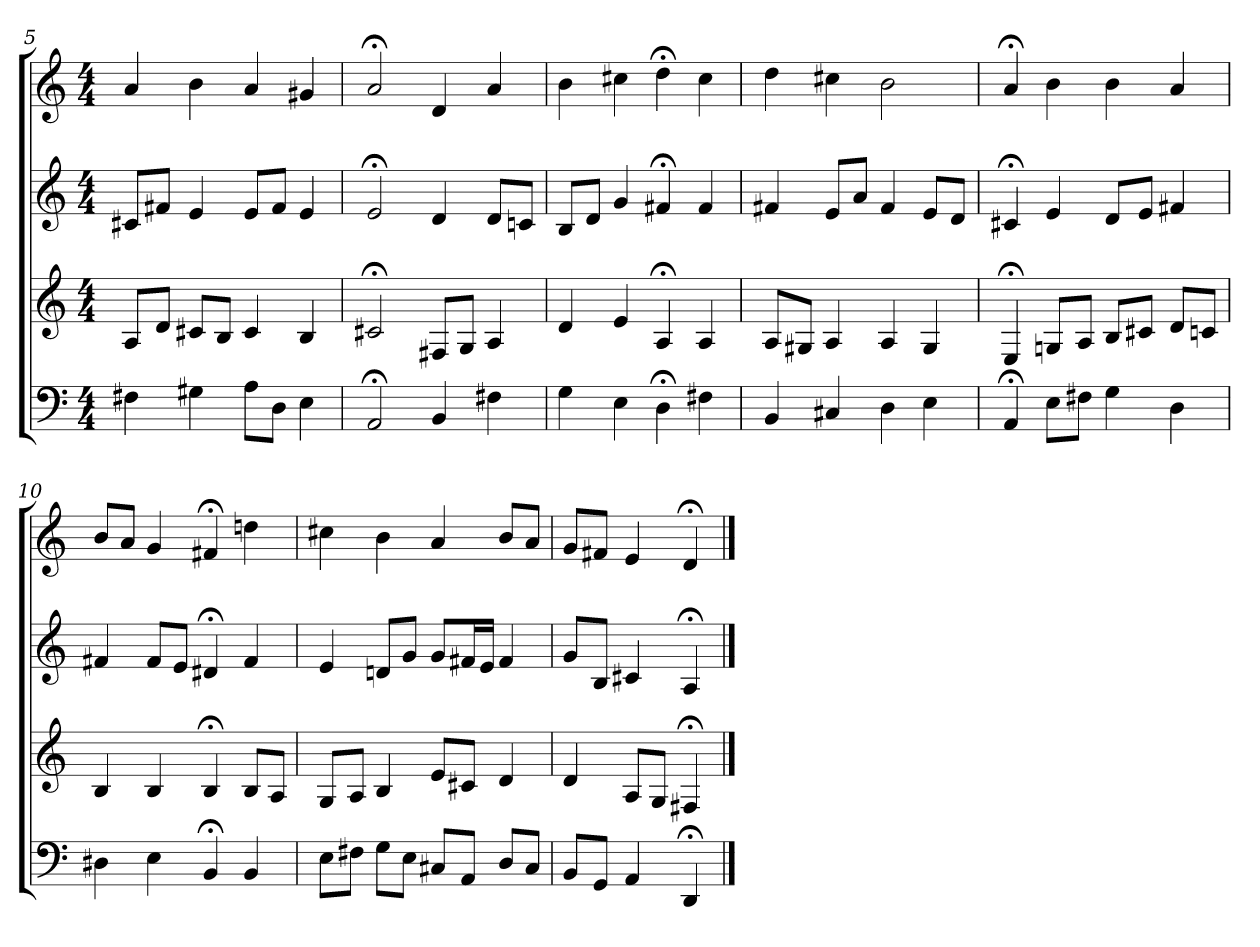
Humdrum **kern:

**kern	**kern	**kern	**kern
*part4	*part3	*part2	*part1
*staff4	*staff3	*staff2	*staff1
*M4/4	*M4/4	*M4/4	*M4/4
=5	=5	=5	=5
4F#X	8AL	8c#XL	4a
.	8dJ	8f#XJ	.
4G#X	8c#XL	4e	4b
.	8BJ	.	.
8AL	4c#	8eL	4a
8DJ	.	8f#J	.
4E	4B	4e	4g#X
=6	=6	=6	=6
2AA;<	2c#X;<	2e;<	2a;<
4BB	8F#XL	4d	4d
.	8GJ	.	.
4F#X	4A	8dL	4a
.	.	8cnJ	.
=7	=7	=7	=7
4G	4d	8BL	4b
.	.	8dJ	.
4E	4e	4g	4cc#X
4D;<	4A;<	4f#X;<	4dd;<
4F#X	4A	4f#	4cc#
=8	=8	=8	=8
4BB	8AL	4f#X	4dd
.	8G#XJ	.	.
4C#X	4A	8eL	4cc#X
.	.	8aJ	.
4D	4A	4f#	2b
4E	4G#	8eL	.
.	.	8dJ	.
=9	=9	=9	=9
4AA;<	4E;<	4c#X;<	4a;<
8EL	8GnL	4e	4b
8F#XJ	8AJ	.	.
4G	8BL	8dL	4b
.	8c#XJ	8eJ	.
4D	8dL	4f#X	4a
.	8cnJ	.	.
=10	=10	=10	=10
4D#X	4B	4f#X	8bL
.	.	.	8aJ
4E	4B	8f#L	4g
.	.	8eJ	.
4BB;<	4B;<	4d#X;<	4f#X;<
4BB	8BL	4f#	4ddn
.	8AJ	.	.
=11	=11	=11	=11
8EL	8GL	4e	4cc#X
8F#XJ	8AJ	.	.
8GL	4B	8dnL	4b
8EJ	.	8gJ	.
8C#XL	8eL	8gL	4a
8AAJ	8c#XJ	16f#XL	.
.	.	16eJJ	.
8DL	4d	4f#	8bL
8C#J	.	.	8aJ
=12	=12	=12	=12
8BBL	4d	8gL	8gL
8GGJ	.	8BJ	8f#XJ
4AA	8AL	4c#X	4e
.	8GJ	.	.
4DD;<	4F#X;<	4A;<	4d;<
==	==	==	==
*-	*-	*-	*-
